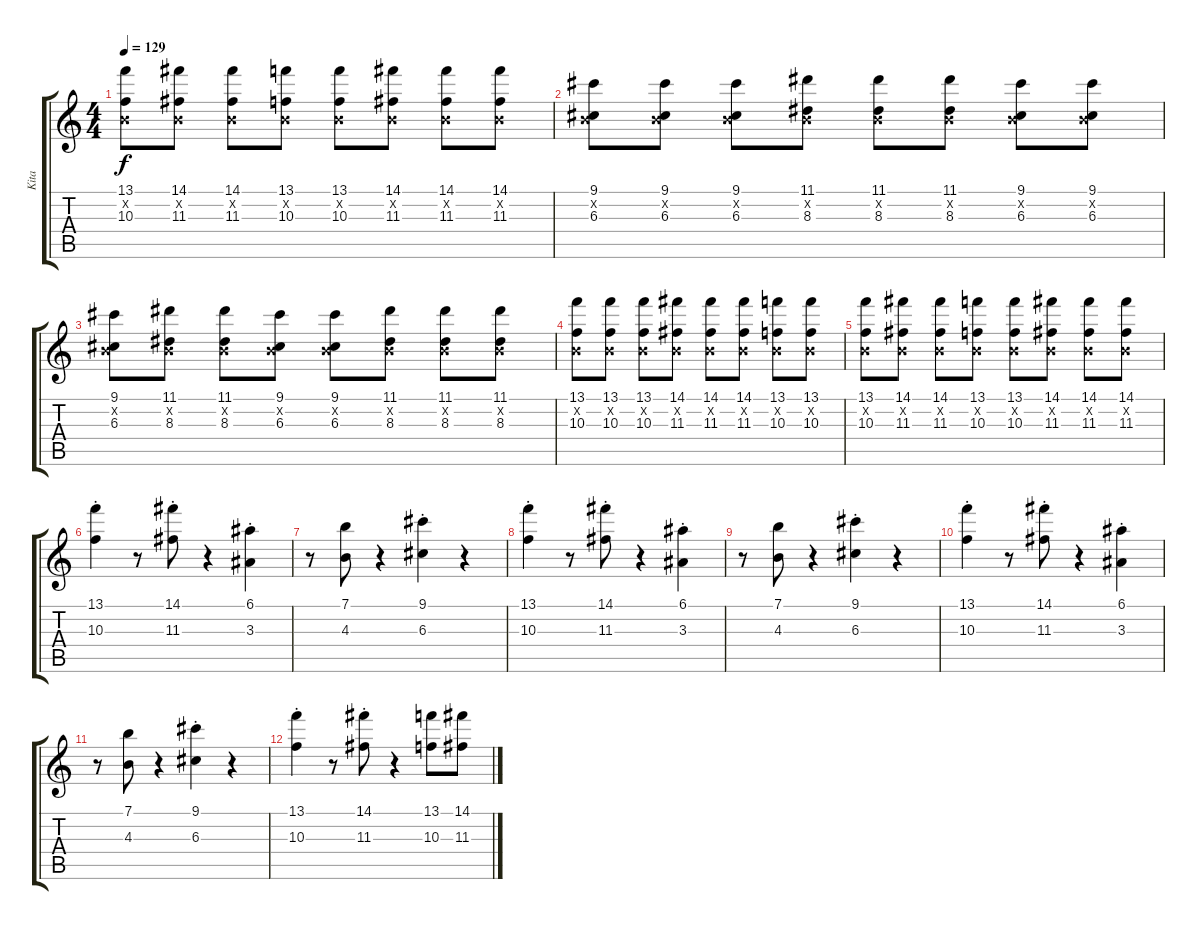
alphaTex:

\track ("Kita" "Kita") {instrument electricguitarmuted}
\staff {score tabs}
\tuning (E4 B3 G3 D3 A2 E2) {hide}
\ts (4 4)
\tempo 129
\clef g2
\ks c
(13.1 0.2{x} 10.3).8{dy f} (14.1 0.2{x} 11.3).8 (14.1 0.2{x} 11.3).8 (13.1 0.2{x} 10.3).8 (13.1 0.2{x} 10.3).8 (14.1 0.2{x} 11.3).8 (14.1 0.2{x} 11.3).8 (14.1 0.2{x} 11.3).8 |
(9.1 0.2{x} 6.3).8 (9.1 0.2{x} 6.3).8 (9.1 0.2{x} 6.3).8 (11.1 0.2{x} 8.3).8 (11.1 0.2{x} 8.3).8 (11.1 0.2{x} 8.3).8 (9.1 0.2{x} 6.3).8 (9.1 0.2{x} 6.3).8 |
(9.1 0.2{x} 6.3).8 (11.1 0.2{x} 8.3).8 (11.1 0.2{x} 8.3).8 (9.1 0.2{x} 6.3).8 (9.1 0.2{x} 6.3).8 (11.1 0.2{x} 8.3).8 (11.1 0.2{x} 8.3).8 (11.1 0.2{x} 8.3).8 |
(13.1 0.2{x} 10.3).8 (13.1 0.2{x} 10.3).8 (13.1 0.2{x} 10.3).8 (14.1 0.2{x} 11.3).8 (14.1 0.2{x} 11.3).8 (14.1 0.2{x} 11.3).8 (13.1 0.2{x} 10.3).8 (13.1 0.2{x} 10.3).8 |
(13.1 0.2{x} 10.3).8 (14.1 0.2{x} 11.3).8 (14.1 0.2{x} 11.3).8 (13.1 0.2{x} 10.3).8 (13.1 0.2{x} 10.3).8 (14.1 0.2{x} 11.3).8 (14.1 0.2{x} 11.3).8 (14.1 0.2{x} 11.3).8 |
(13.1{st} 10.3).4{instrument electricguitarmuted} r.8 (14.1{st} 11.3).8 r.4 (6.1{st} 3.3).4 |
r.8 (7.1 4.3).8 r.4 (9.1{st} 6.3).4 r.4 |
(13.1{st} 10.3).4 r.8 (14.1{st} 11.3).8 r.4 (6.1{st} 3.3).4 |
r.8 (7.1 4.3).8 r.4 (9.1{st} 6.3).4 r.4 |
(13.1{st} 10.3).4 r.8 (14.1{st} 11.3).8 r.4 (6.1{st} 3.3).4 |
r.8 (7.1 4.3).8 r.4 (9.1{st} 6.3).4 r.4 |
(13.1{st} 10.3).4 r.8 (14.1{st} 11.3).8 r.4 (13.1 10.3).8 (14.1 11.3).8
